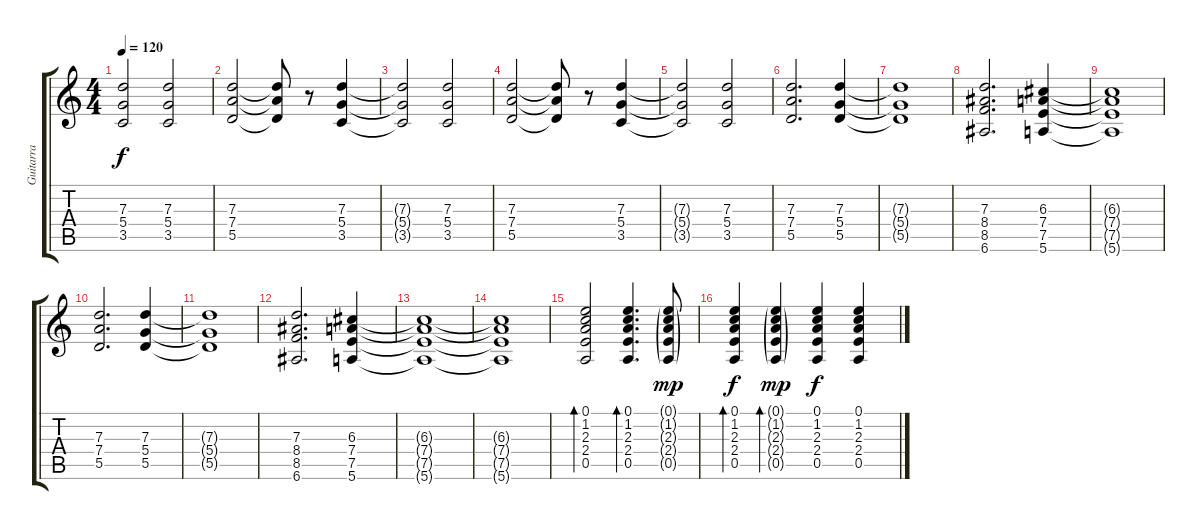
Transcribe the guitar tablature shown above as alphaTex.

\track ("Guitarra" "Guitarra") {instrument acousticguitarsteel}
\staff {score tabs}
\tuning (E4 B3 G3 D3 A2 E2) {hide}
\ts (4 4)
\tempo 120
\clef g2
\ks c
(7.3{t} 5.4{t} 3.5{t}).2{dy f} (7.3 5.4 3.5).2 |
(7.3 7.4 5.5).2 (7.3{t} 7.4{t} 5.5{t}).8 r.8 (7.3 5.4 3.5).4 |
(7.3{t} 5.4{t} 3.5{t}).2 (7.3 5.4 3.5).2 |
(7.3 7.4 5.5).2 (7.3{t} 7.4{t} 5.5{t}).8 r.8 (7.3 5.4 3.5).4 |
(7.3{t} 5.4{t} 3.5{t}).2 (7.3 5.4 3.5).2 |
(7.3 7.4 5.5).2{d} (7.3 5.4 5.5).4 |
(7.3{t} 5.4{t} 5.5{t}).1 |
(7.3 8.4 8.5 6.6).2{d} (6.3 7.4 7.5 5.6).4 |
(6.3{t} 7.4{t} 7.5{t} 5.6{t}).1 |
(7.3 7.4 5.5).2{d} (7.3 5.4 5.5).4 |
(7.3{t} 5.4{t} 5.5{t}).1 |
(7.3 8.4 8.5 6.6).2{d} (6.3 7.4 7.5 5.6).4 |
(6.3{t} 7.4{t} 7.5{t} 5.6{t}).1 |
(6.3{t} 7.4{t} 7.5{t} 5.6{t}).1 |
(0.1 1.2 2.3 2.4 0.5).2{bd 60} (0.1 1.2 2.3 2.4 0.5).4{d bd 60} (0.1{g} 1.2{g} 2.3{g} 2.4{g} 0.5{g}).8{dy mp} |
(0.1 1.2 2.3 2.4 0.5).4{bd 60 dy f} (0.1{g} 1.2{g} 2.3{g} 2.4{g} 0.5{g}).4{bd 60 dy mp} (0.1 1.2 2.3 2.4 0.5).4{dy f} (0.1 1.2 2.3 2.4 0.5).4
